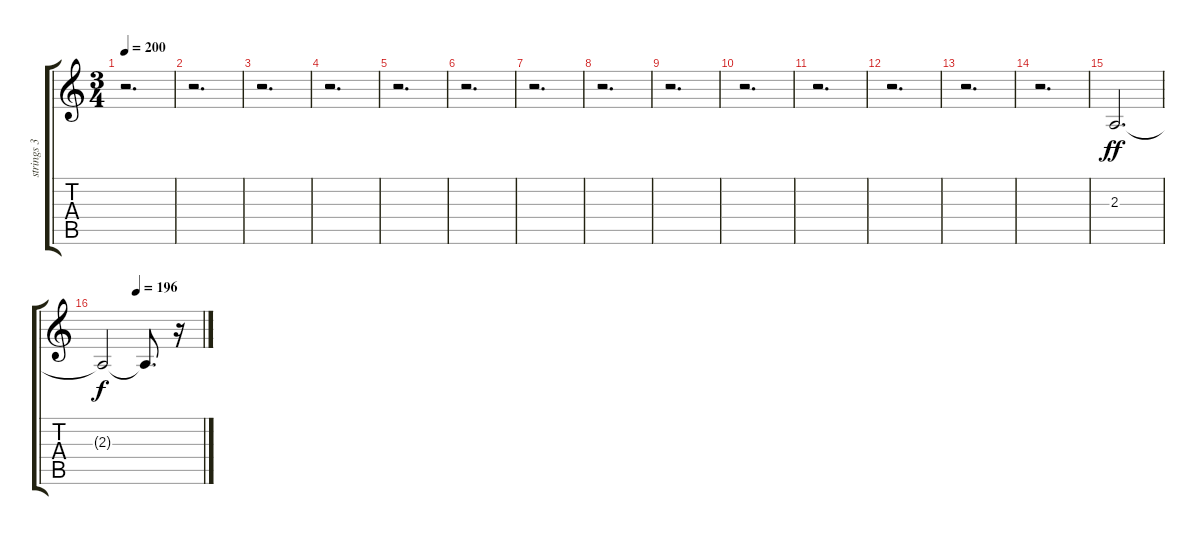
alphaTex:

\track ("strings 3" "strings 3") {instrument tremolostrings}
\staff {score tabs}
\tuning (E4 B3 G3 D3 A2 E2) {hide}
\ts (3 4)
\tempo 200
\clef g2
\ks c
r.2{d dy f} |
r.2{d} |
r.2{d} |
r.2{d} |
r.2{d} |
r.2{d} |
r.2{d} |
r.2{d} |
r.2{d} |
r.2{d} |
r.2{d} |
r.2{d} |
r.2{d} |
r.2{d} |
2.3.2{d dy ff} |
\tempo (196 0.3472222222222222)
2.3{t}.2{dy f} 2.3{t}.8{d} r.16
